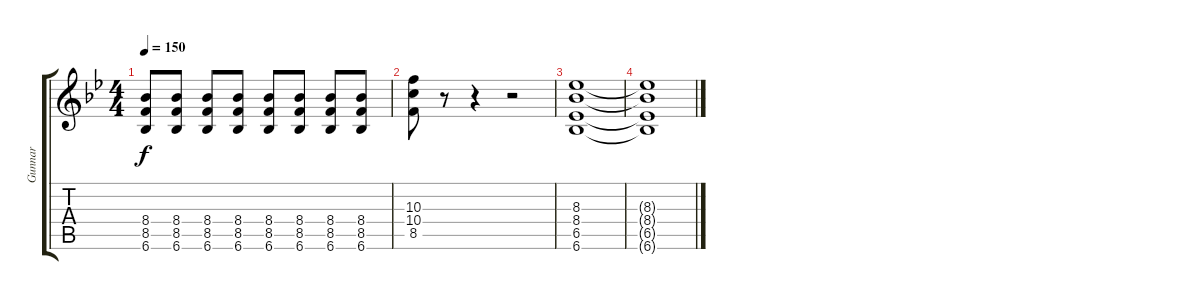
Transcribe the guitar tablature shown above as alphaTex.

\track ("Gunnar" "Gunnar") {instrument distortionguitar}
\staff {score tabs}
\tuning (E4 B3 G3 D3 A2 E2) {hide}
\ts (4 4)
\tempo 150
\clef g2
\ks bb
(8.4 8.5 6.6).8{dy f} (8.4 8.5 6.6).8 (8.4 8.5 6.6).8 (8.4 8.5 6.6).8 (8.4 8.5 6.6).8 (8.4 8.5 6.6).8 (8.4 8.5 6.6).8 (8.4 8.5 6.6).8 |
(10.3 10.4 8.5).8 r.8 r.4 r.2 |
(8.3 8.4 6.5 6.6).1 |
(8.3{t} 8.4{t} 6.5{t} 6.6{t}).1
